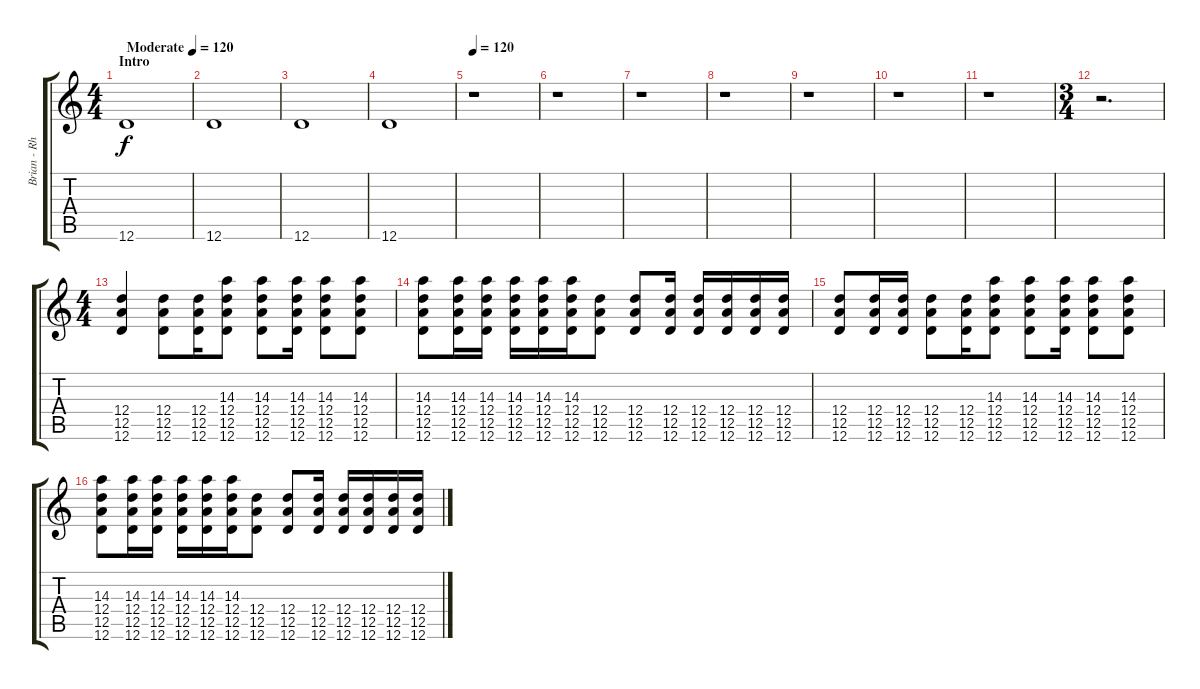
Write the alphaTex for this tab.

\track ("Brian - Rhythm Guitar" "Brian - Rh") {instrument electricguitarjazz}
\staff {score tabs}
\tuning (E4 B3 G3 D3 A2 D2) {hide}
\ts (4 4)
\section ("" "Intro")
\tempo (120 "Moderate")
\tempo 130
\tempo (120 "Moderate")
\clef g2
\ks c
12.6.1{dy f volume 3 balance 7 instrument electricguitarjazz} |
12.6.1 |
12.6.1 |
12.6.1 |
\tempo 120
r.1 |
r.1 |
r.1 |
r.1 |
r.1 |
r.1 |
r.1 |
\ts (3 4)
r.2{d} |
\ts (4 4)
(12.4 12.5 12.6).4{volume 14 balance 12} (12.4 12.5 12.6).8 (12.4 12.5 12.6).16 (14.3 12.4 12.5 12.6).8 (14.3 12.4 12.5 12.6).8 (14.3 12.4 12.5 12.6).16 (14.3 12.4 12.5 12.6).8 (14.3 12.4 12.5 12.6).8 |
(14.3 12.4 12.5 12.6).8 (14.3 12.4 12.5 12.6).16 (14.3 12.4 12.5 12.6).16 (14.3 12.4 12.5 12.6).16 (14.3 12.4 12.5 12.6).16 (14.3 12.4 12.5 12.6).16 (12.4 12.5 12.6).8 (12.4 12.5 12.6).8 (12.4 12.5 12.6).16 (12.4 12.5 12.6).16 (12.4 12.5 12.6).16 (12.4 12.5 12.6).16 (12.4 12.5 12.6).16 |
(12.4 12.5 12.6).8 (12.4 12.5 12.6).16 (12.4 12.5 12.6).16 (12.4 12.5 12.6).8 (12.4 12.5 12.6).16 (14.3 12.4 12.5 12.6).8 (14.3 12.4 12.5 12.6).8 (14.3 12.4 12.5 12.6).16 (14.3 12.4 12.5 12.6).8 (14.3 12.4 12.5 12.6).8 |
(14.3 12.4 12.5 12.6).8 (14.3 12.4 12.5 12.6).16 (14.3 12.4 12.5 12.6).16 (14.3 12.4 12.5 12.6).16 (14.3 12.4 12.5 12.6).16 (14.3 12.4 12.5 12.6).16 (12.4 12.5 12.6).8 (12.4 12.5 12.6).8 (12.4 12.5 12.6).16 (12.4 12.5 12.6).16 (12.4 12.5 12.6).16 (12.4 12.5 12.6).16 (12.4 12.5 12.6).16
